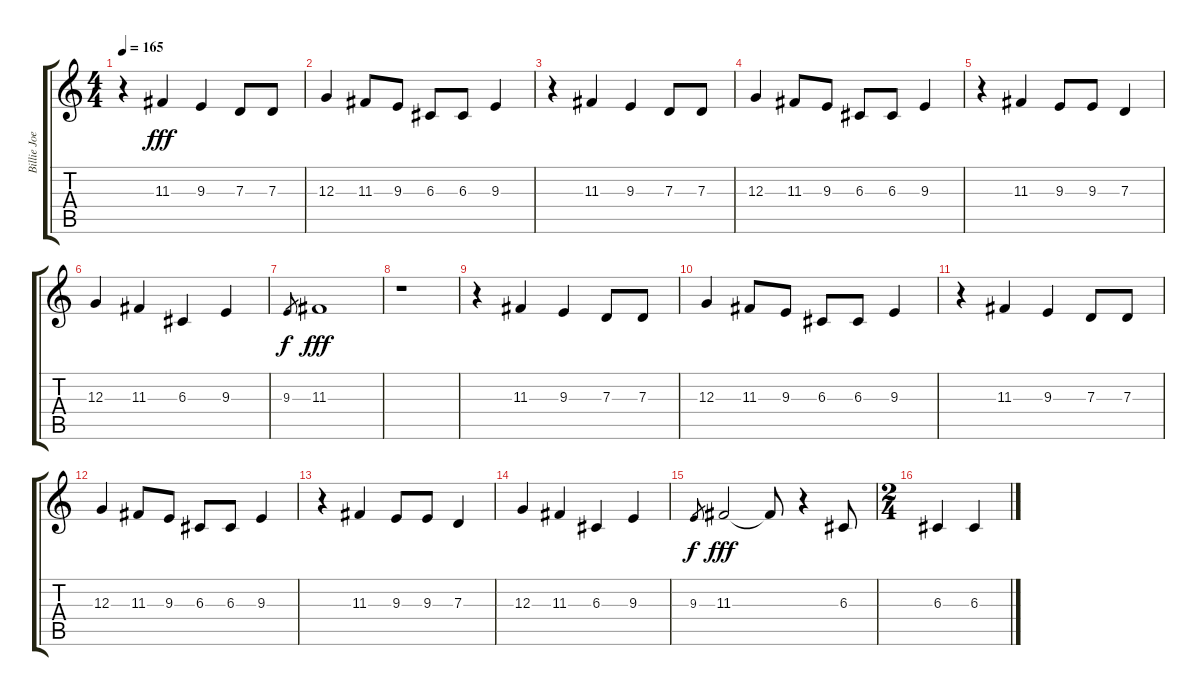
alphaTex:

\track ("Billie Joe (Vocals)" "Billie Joe") {instrument lead2sawtooth}
\staff {score tabs}
\tuning (E4 B3 G3 D3 A2 E2) {hide}
\ts (4 4)
\tempo 165
\clef g2
\ks c
r.4{dy fff} 11.3.4 9.3.4 7.3.8 7.3.8 |
12.3.4 11.3.8 9.3.8 6.3.8 6.3.8 9.3.4 |
r.4 11.3.4 9.3.4 7.3.8 7.3.8 |
12.3.4 11.3.8 9.3.8 6.3.8 6.3.8 9.3.4 |
r.4 11.3.4 9.3.8 9.3.8 7.3.4 |
12.3.4 11.3.4 6.3.4 9.3.4 |
9.3.8{gr dy f} 11.3.1{dy fff} |
r.1 |
r.4 11.3.4 9.3.4 7.3.8 7.3.8 |
12.3.4 11.3.8 9.3.8 6.3.8 6.3.8 9.3.4 |
r.4 11.3.4 9.3.4 7.3.8 7.3.8 |
12.3.4 11.3.8 9.3.8 6.3.8 6.3.8 9.3.4 |
r.4 11.3.4 9.3.8 9.3.8 7.3.4 |
12.3.4 11.3.4 6.3.4 9.3.4 |
9.3.8{gr dy f} 11.3.2{dy fff} 11.3{t}.8 r.4 6.3.8 |
\ts (2 4)
6.3.4 6.3.4
